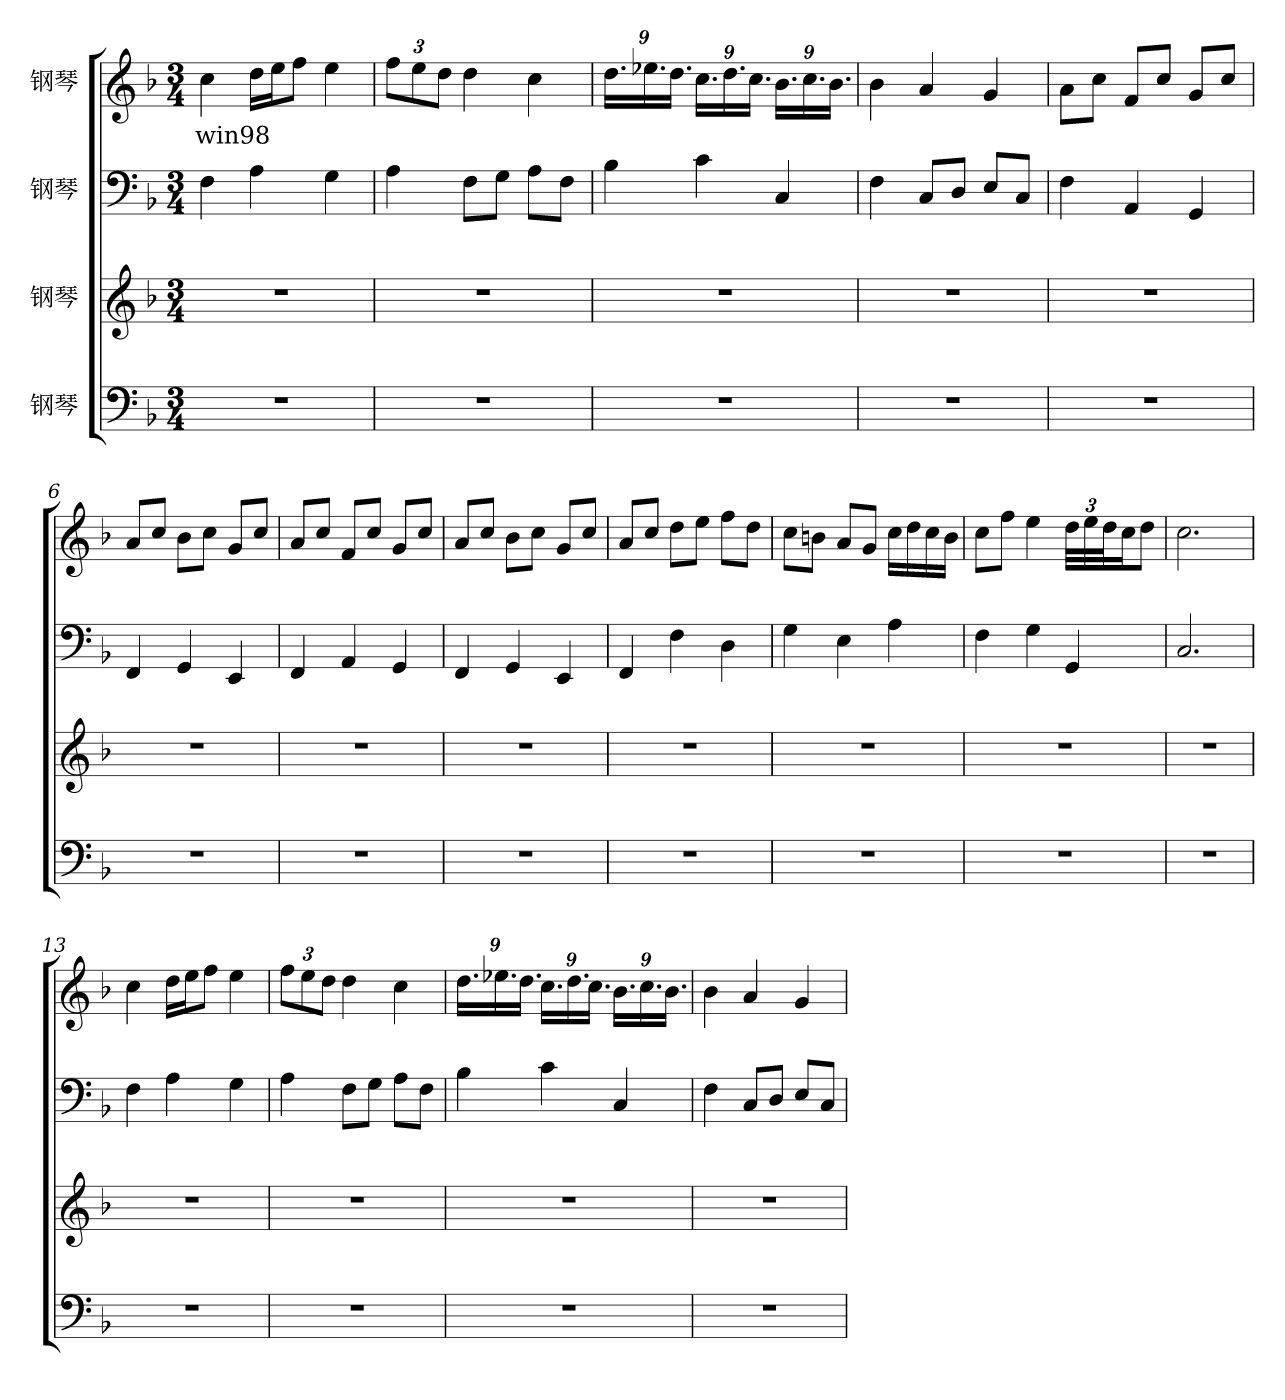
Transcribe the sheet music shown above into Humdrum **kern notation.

**kern	**kern	**kern	**kern	**text
*part4	*part3	*part2	*part1	*part1
*staff4	*staff3	*staff2	*staff1	*staff1
*I"钢琴	*I"钢琴	*I"钢琴	*I"钢琴	*
*clefF4	*clefG2	*clefF4	*clefG2	*
*k[b-]	*k[b-]	*k[b-]	*k[b-]	*
*M3/4	*M3/4	*M3/4	*M3/4	*
*MM105	*MM105	*MM105	*MM105	*
=1	=1	=1	=1	=1
2.r	2.r	4F\	4cc\	win98
.	.	4A\	16dd\LL	.
.	.	.	16ee\J	.
.	.	.	8ff\J	.
.	.	4G\	4ee\	.
=2	=2	=2	=2	=2
*	*	*	*Xbrackettup	*
2.r	2.r	4A\	12ff\L	.
.	.	.	12ee\	.
.	.	.	12dd\J	.
.	.	8F\L	4dd\	.
.	.	8G\J	.	.
.	.	8A\L	4cc\	.
.	.	8F\J	.	.
=3	=3	=3	=3	=3
2.r	2.r	4B-\	18.dd\LL	.
.	.	.	18.ee-X\	.
.	.	.	18.dd\JJ	.
.	.	4c\	18.cc\LL	.
.	.	.	18.dd\	.
.	.	.	18.cc\JJ	.
.	.	4C/	18.b-\LL	.
.	.	.	18.cc\	.
.	.	.	18.b-\JJ	.
=4	=4	=4	=4	=4
2.r	2.r	4F\	4b-\	.
.	.	8C/L	4a/	.
.	.	8D/J	.	.
.	.	8E/L	4g/	.
.	.	8C/J	.	.
=5	=5	=5	=5	=5
2.r	2.r	4F\	8a\L	.
.	.	.	8cc\J	.
.	.	4AA/	8f/L	.
.	.	.	8cc/J	.
.	.	4GG/	8g/L	.
.	.	.	8cc/J	.
!!LO:LB:g=z
=6	=6	=6	=6	=6
2.r	2.r	4FF/	8a/L	.
.	.	.	8cc/J	.
.	.	4GG/	8b-\L	.
.	.	.	8cc\J	.
.	.	4EE/	8g/L	.
.	.	.	8cc/J	.
=7	=7	=7	=7	=7
2.r	2.r	4FF/	8a/L	.
.	.	.	8cc/J	.
.	.	4AA/	8f/L	.
.	.	.	8cc/J	.
.	.	4GG/	8g/L	.
.	.	.	8cc/J	.
=8	=8	=8	=8	=8
2.r	2.r	4FF/	8a/L	.
.	.	.	8cc/J	.
.	.	4GG/	8b-\L	.
.	.	.	8cc\J	.
.	.	4EE/	8g/L	.
.	.	.	8cc/J	.
=9	=9	=9	=9	=9
2.r	2.r	4FF/	8a/L	.
.	.	.	8cc/J	.
.	.	4F\	8dd\L	.
.	.	.	8ee\J	.
.	.	4D\	8ff\L	.
.	.	.	8dd\J	.
=10	=10	=10	=10	=10
2.r	2.r	4G\	8cc\L	.
.	.	.	8bn\J	.
.	.	4E\	8a/L	.
.	.	.	8g/J	.
.	.	4A\	16cc\LL	.
.	.	.	16dd\	.
.	.	.	16cc\	.
.	.	.	16b\JJ	.
!!LO:LB:g=z
=11	=11	=11	=11	=11
2.r	2.r	4F\	8cc\L	.
.	.	.	8ff\J	.
.	.	4G\	4ee\	.
.	.	4GG/	48dd\LLL	.
.	.	.	48ee\	.
.	.	.	48dd\J	.
.	.	.	16cc\J	.
.	.	.	8dd\J	.
=12	=12	=12	=12	=12
2.r	2.r	2.C/	2.cc\	.
=13	=13	=13	=13	=13
2.r	2.r	4F\	4cc\	.
.	.	4A\	16dd\LL	.
.	.	.	16ee\J	.
.	.	.	8ff\J	.
.	.	4G\	4ee\	.
=14	=14	=14	=14	=14
2.r	2.r	4A\	12ff\L	.
.	.	.	12ee\	.
.	.	.	12dd\J	.
.	.	8F\L	4dd\	.
.	.	8G\J	.	.
.	.	8A\L	4cc\	.
.	.	8F\J	.	.
=15	=15	=15	=15	=15
2.r	2.r	4B-\	18.dd\LL	.
.	.	.	18.ee-X\	.
.	.	.	18.dd\JJ	.
.	.	4c\	18.cc\LL	.
.	.	.	18.dd\	.
.	.	.	18.cc\JJ	.
.	.	4C/	18.b-\LL	.
.	.	.	18.cc\	.
.	.	.	18.b-\JJ	.
!!LO:PB:g=z
=16	=16	=16	=16	=16
2.r	2.r	4F\	4b-\	.
.	.	8C/L	4a/	.
.	.	8D/J	.	.
.	.	8E/L	4g/	.
.	.	8C/J	.	.
=	=	=	=	=
*-	*-	*-	*-	*-
